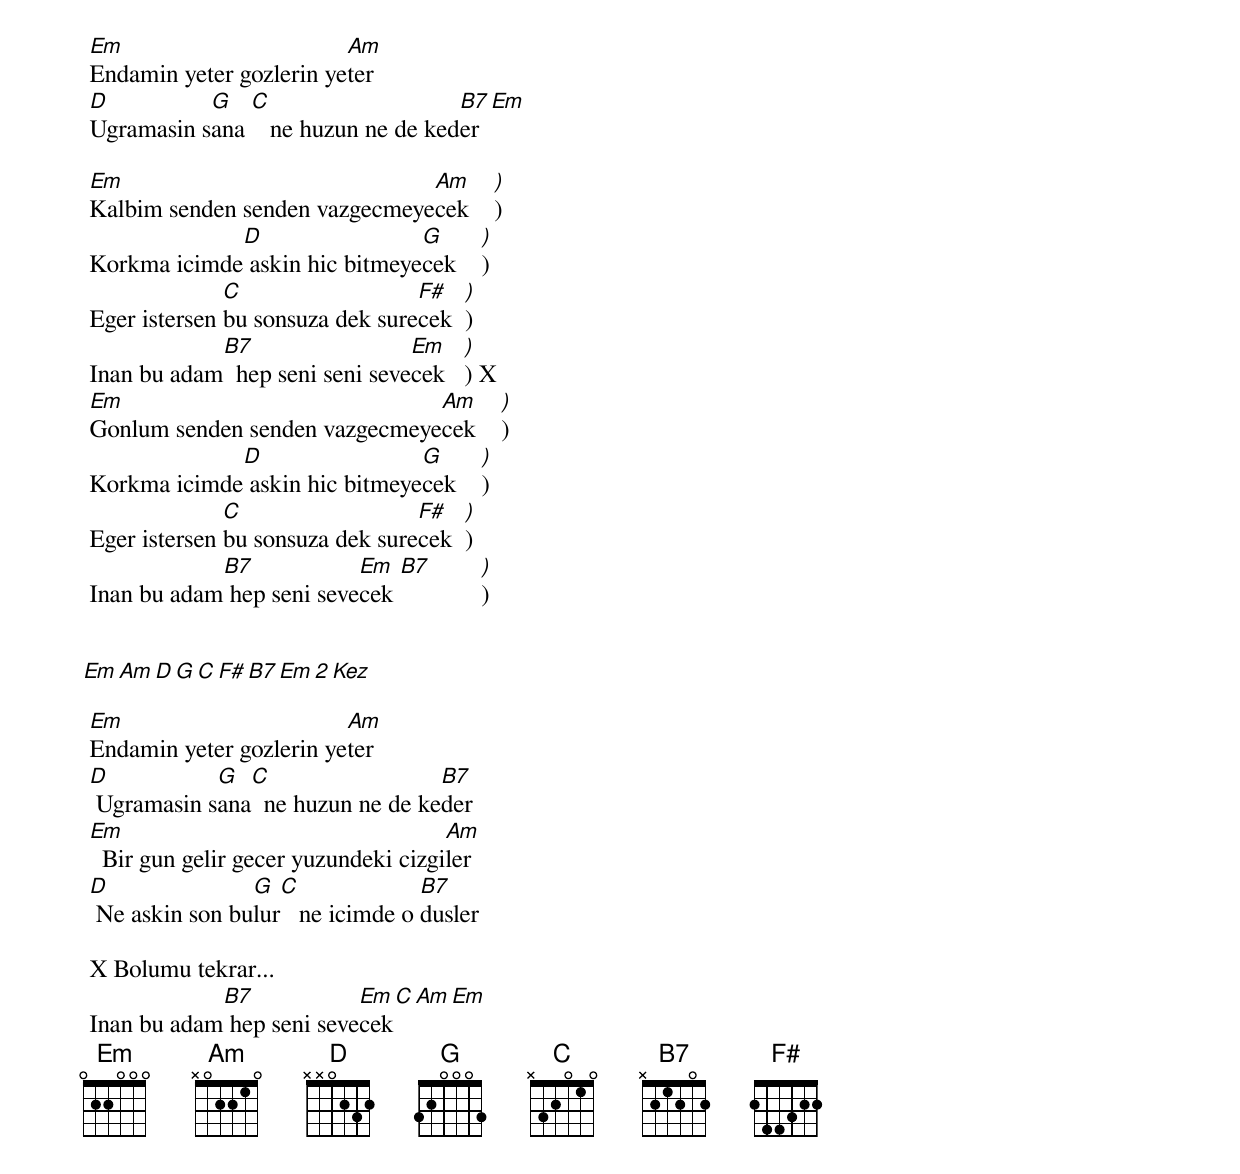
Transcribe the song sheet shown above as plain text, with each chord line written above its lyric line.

 Em                       Am
 Endamin yeter gozlerin yeter
 D          G   C                    B7  Em
 Ugramasin sana    ne huzun ne de keder

 Em                             Am     )
 Kalbim senden senden vazgecmeyecek    )
              D                 G      )
 Korkma icimde askin hic bitmeyecek    )
               C                  F#   )
 Eger istersen bu sonsuza dek surecek  )
             B7                  Em    )
 Inan bu adam  hep seni seni sevecek   ) X
 Em                             Am     )
 Gonlum senden senden vazgecmeyecek    )
              D                 G      )
 Korkma icimde askin hic bitmeyecek    )
               C                  F#   )
 Eger istersen bu sonsuza dek surecek  )
             B7            Em  B7      )
 Inan bu adam hep seni sevecek         )


 Em  Am   D   G   C  F#  B7  Em  2 Kez

 Em                       Am
 Endamin yeter gozlerin yeter
 D           G  C                  B7
  Ugramasin sana  ne huzun ne de keder
 Em                                   Am
   Bir gun gelir gecer yuzundeki cizgiler
 D               G  C              B7
  Ne askin son bulur   ne icimde o dusler

 X Bolumu tekrar...
             B7            Em  C  Am  Em
 Inan bu adam hep seni sevecek
